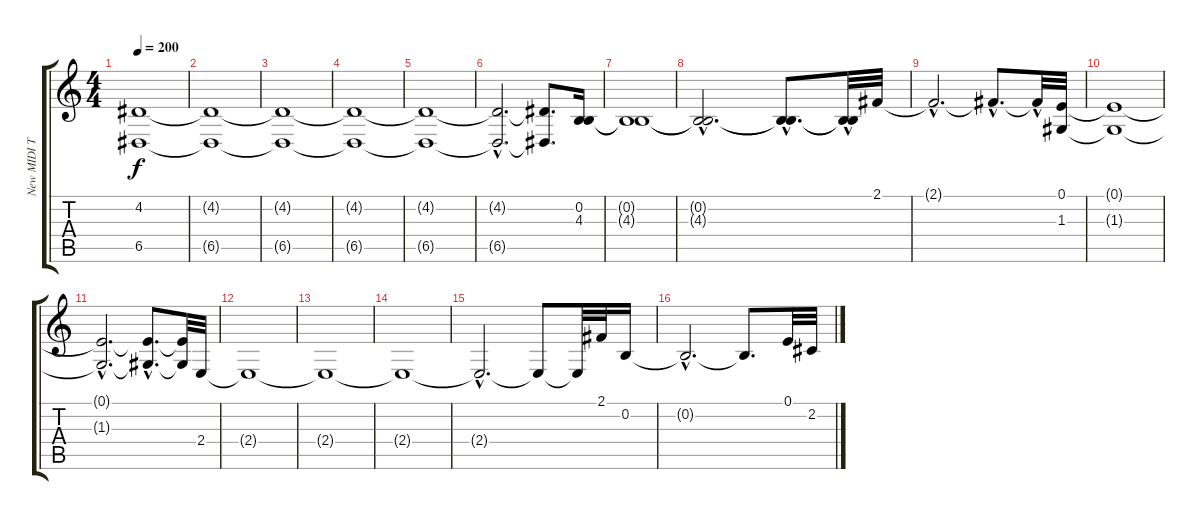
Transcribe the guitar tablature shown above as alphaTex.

\track ("New MIDI Track" "New MIDI T") {instrument choiraahs}
\staff {score tabs}
\tuning (E4 B3 G3 D3 A2 E2) {hide}
\ts (4 4)
\tempo 200
\clef g2
\ks c
(4.2{t} 6.5{t}).1{dy f} |
(4.2{t} 6.5{t}).1 |
(4.2{t} 6.5{t}).1 |
(4.2{t} 6.5{t}).1 |
(4.2{t} 6.5{t}).1 |
(4.2{hac t} 6.5{hac t}).2{d} (4.2{t} 6.5{t}).8{d} (0.2 4.3).16 |
(0.2{t} 4.3{t}).1 |
(0.2{hac t} 4.3{hac t}).2{d} (0.2{hac t} 4.3{hac t}).8{d} (0.2{t} 4.3{hac t}).32 2.1.32 |
2.1{hac t}.2{d} 2.1{hac t}.8{d} 2.1{hac t}.32 (0.1 1.3).32 |
(0.1{t} 1.3{t}).1 |
(0.1{hac t} 1.3{hac t}).2{d} (0.1{hac t} 1.3{hac t}).8{d} (0.1{t} 1.3{t}).32 2.4.32 |
2.4{t}.1 |
2.4{t}.1 |
2.4{t}.1 |
2.4{hac t}.2{d} 2.4{t}.8 2.4{t}.32 2.1.32 0.2.16 |
0.2{hac t}.2{d} 0.2{t}.8{d} 0.1.32 2.2.32
